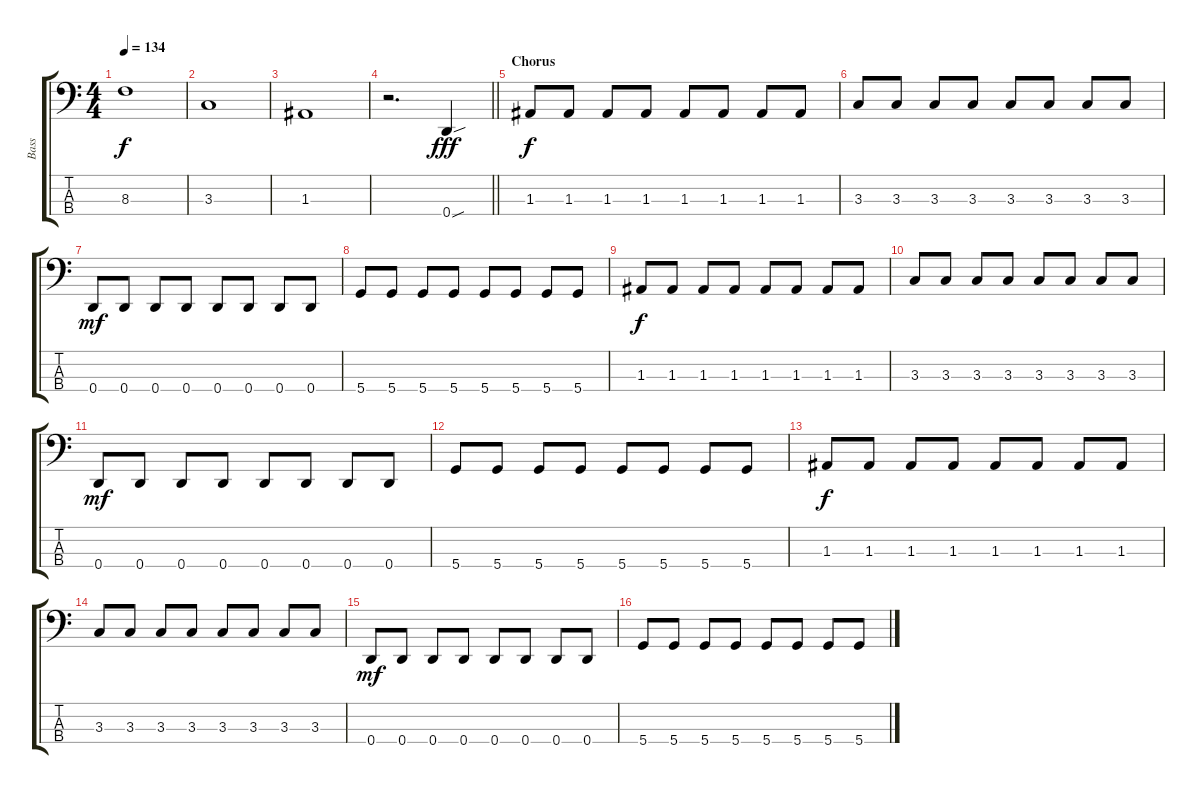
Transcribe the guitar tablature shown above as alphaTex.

\track ("Bass" "Bass") {instrument electricbassfinger}
\staff {score tabs}
\tuning (G2 D2 A1 D1) {hide}
\ts (4 4)
\tempo 134
\clef f4
\ks c
8.3.1{dy f} |
3.3.1 |
1.3.1 |
\barLineRight lightlight
r.2{d} 0.4{sou}.4{dy fff} |
\section ("" "Chorus")
1.3.8{dy f} 1.3.8 1.3.8 1.3.8 1.3.8 1.3.8 1.3.8 1.3.8 |
3.3.8 3.3.8 3.3.8 3.3.8 3.3.8 3.3.8 3.3.8 3.3.8 |
0.4.8{dy mf} 0.4.8 0.4.8 0.4.8 0.4.8 0.4.8 0.4.8 0.4.8 |
5.4.8 5.4.8 5.4.8 5.4.8 5.4.8 5.4.8 5.4.8 5.4.8 |
1.3.8{dy f} 1.3.8 1.3.8 1.3.8 1.3.8 1.3.8 1.3.8 1.3.8 |
3.3.8 3.3.8 3.3.8 3.3.8 3.3.8 3.3.8 3.3.8 3.3.8 |
0.4.8{dy mf} 0.4.8 0.4.8 0.4.8 0.4.8 0.4.8 0.4.8 0.4.8 |
5.4.8 5.4.8 5.4.8 5.4.8 5.4.8 5.4.8 5.4.8 5.4.8 |
1.3.8{dy f} 1.3.8 1.3.8 1.3.8 1.3.8 1.3.8 1.3.8 1.3.8 |
3.3.8 3.3.8 3.3.8 3.3.8 3.3.8 3.3.8 3.3.8 3.3.8 |
0.4.8{dy mf} 0.4.8 0.4.8 0.4.8 0.4.8 0.4.8 0.4.8 0.4.8 |
5.4.8 5.4.8 5.4.8 5.4.8 5.4.8 5.4.8 5.4.8 5.4.8
